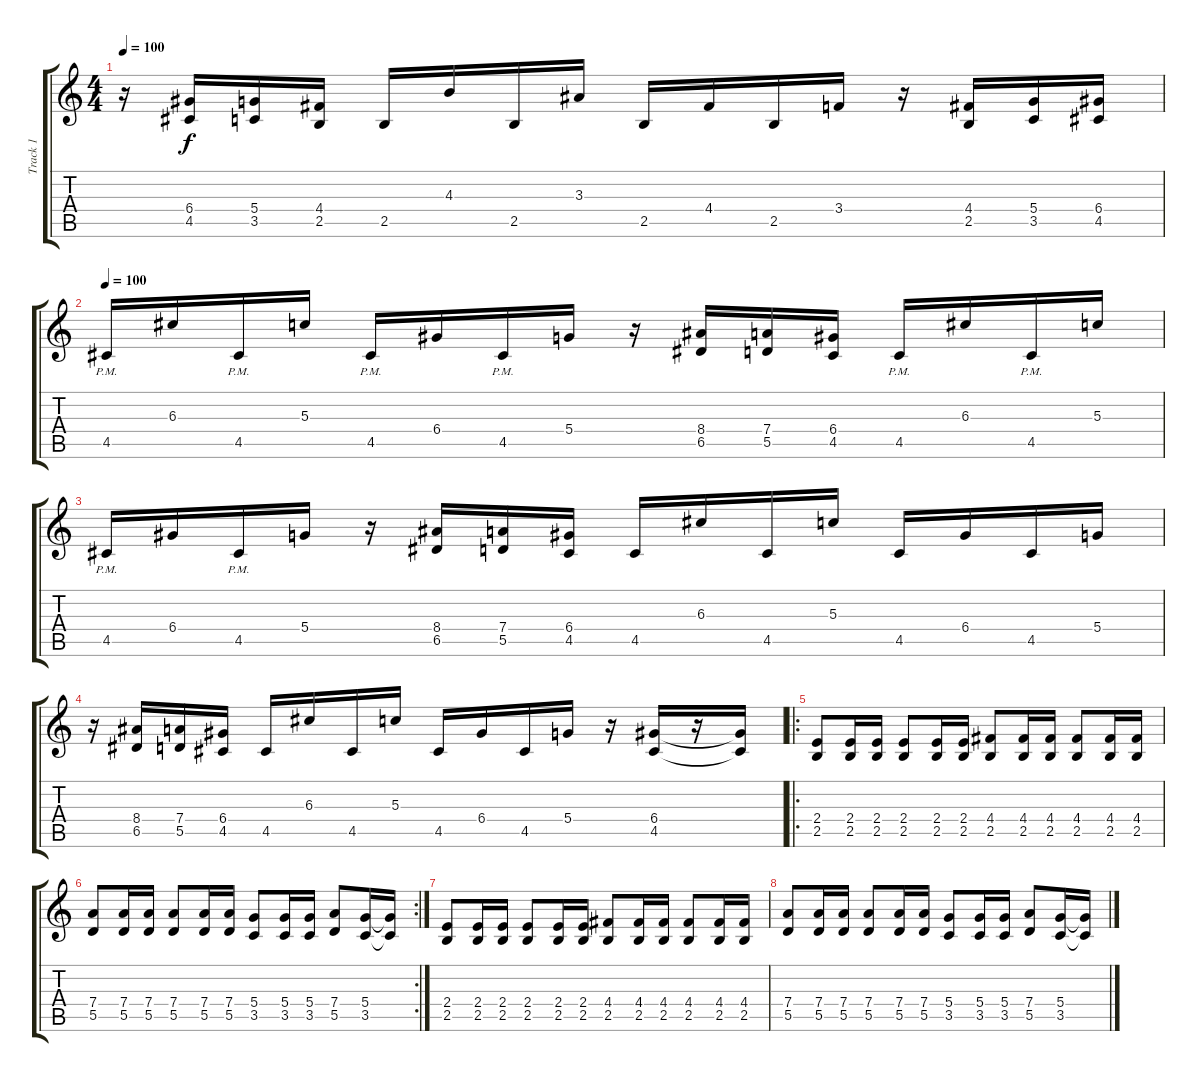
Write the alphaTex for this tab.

\track ("Track 1" "Track 1") {instrument distortionguitar}
\staff {score tabs}
\tuning (E4 B3 G3 D3 A2 E2) {hide}
\ts (4 4)
\tempo 100
\clef g2
\ks c
r.16{dy f} (6.4 4.5).16 (5.4 3.5).16 (4.4 2.5).16 2.5.16 4.3.16 2.5.16 3.3.16 2.5.16 4.4.16 2.5.16 3.4.16 r.16 (4.4 2.5).16 (5.4 3.5).16 (6.4 4.5).16 |
\tempo 100
4.5{pm}.16 6.3.16 4.5{pm}.16 5.3.16 4.5{pm}.16 6.4.16 4.5{pm}.16 5.4.16 r.16 (8.4 6.5).16 (7.4 5.5).16 (6.4 4.5).16 4.5{pm}.16 6.3.16 4.5{pm}.16 5.3.16 |
4.5{pm}.16 6.4.16 4.5{pm}.16 5.4.16 r.16 (8.4 6.5).16 (7.4 5.5).16 (6.4 4.5).16 4.5.16 6.3.16 4.5.16 5.3.16 4.5.16 6.4.16 4.5.16 5.4.16 |
r.16 (8.4 6.5).16 (7.4 5.5).16 (6.4 4.5).16 4.5.16 6.3.16 4.5.16 5.3.16 4.5.16 6.4.16 4.5.16 5.4.16 r.16 (6.4 4.5).16 r.16 (6.4{t} 4.5{t}).16 |
\ro
(2.4 2.5).8 (2.4 2.5).16 (2.4 2.5).16 (2.4 2.5).8 (2.4 2.5).16 (2.4 2.5).16 (4.4 2.5).8 (4.4 2.5).16 (4.4 2.5).16 (4.4 2.5).8 (4.4 2.5).16 (4.4 2.5).16 |
\rc 2
(7.4 5.5).8 (7.4 5.5).16 (7.4 5.5).16 (7.4 5.5).8 (7.4 5.5).16 (7.4 5.5).16 (5.4 3.5).8 (5.4 3.5).16 (5.4 3.5).16 (7.4 5.5).8 (5.4 3.5).16 (5.4{t} 3.5{t}).16 |
(2.4 2.5).8 (2.4 2.5).16 (2.4 2.5).16 (2.4 2.5).8 (2.4 2.5).16 (2.4 2.5).16 (4.4 2.5).8 (4.4 2.5).16 (4.4 2.5).16 (4.4 2.5).8 (4.4 2.5).16 (4.4 2.5).16 |
(7.4 5.5).8 (7.4 5.5).16 (7.4 5.5).16 (7.4 5.5).8 (7.4 5.5).16 (7.4 5.5).16 (5.4 3.5).8 (5.4 3.5).16 (5.4 3.5).16 (7.4 5.5).8 (5.4 3.5).16 (5.4{t} 3.5{t}).16
